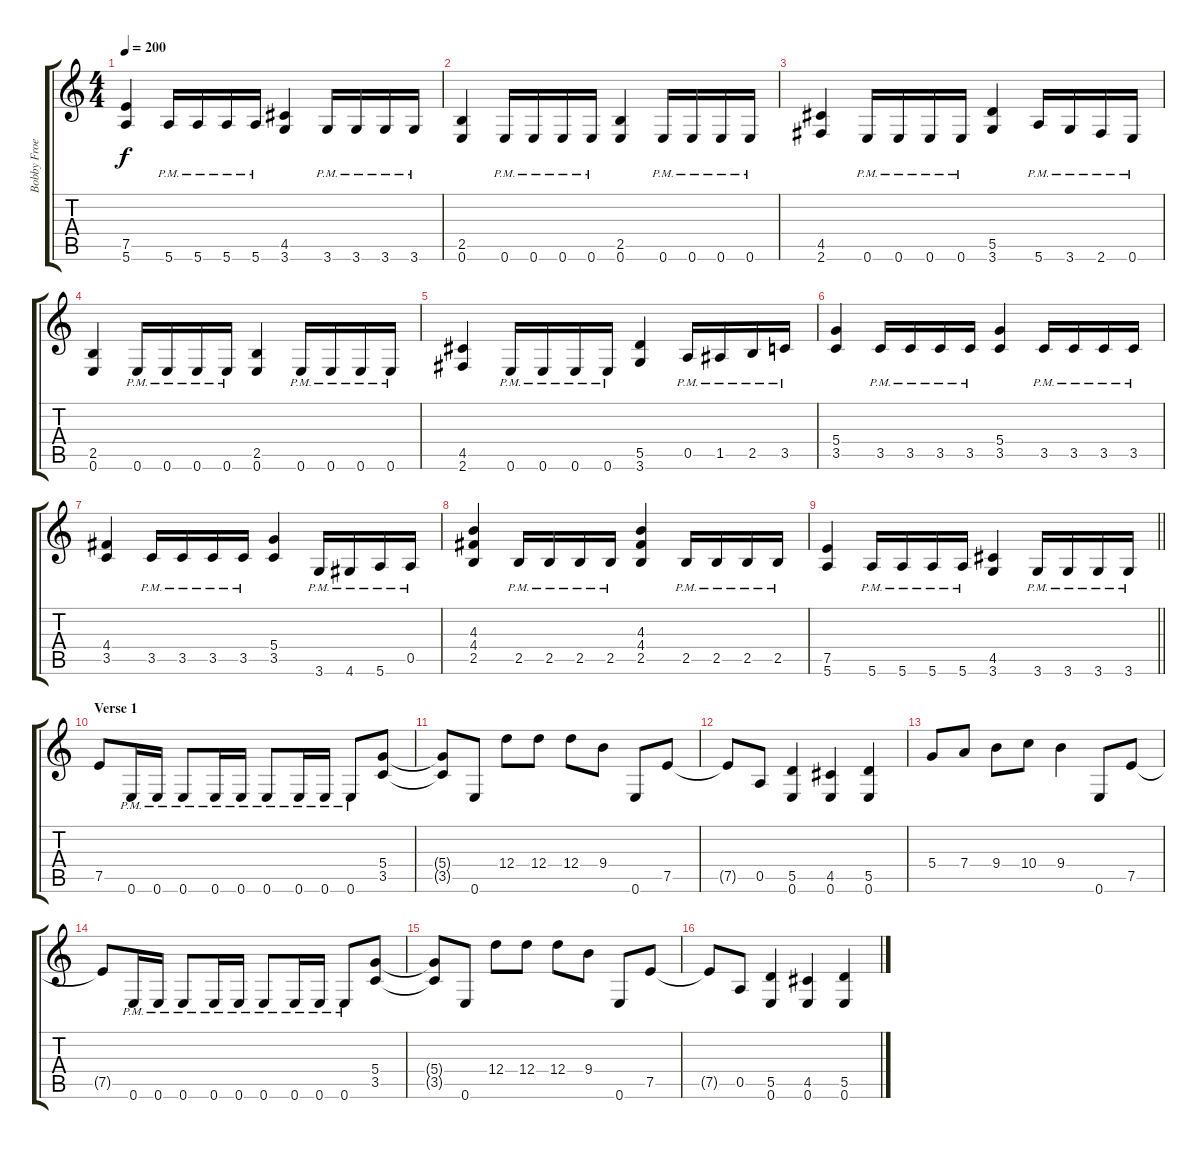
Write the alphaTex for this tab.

\track ("Bobby Froese" "Bobby Froe") {instrument distortionguitar}
\staff {score tabs}
\tuning (E4 B3 G3 D3 A2 E2) {hide}
\ts (4 4)
\tempo 200
\clef g2
\ks c
(7.5 5.6).4{dy f} 5.6{pm}.16 5.6{pm}.16 5.6{pm}.16 5.6{pm}.16 (4.5 3.6).4 3.6{pm}.16 3.6{pm}.16 3.6{pm}.16 3.6{pm}.16 |
(2.5 0.6).4 0.6{pm}.16 0.6{pm}.16 0.6{pm}.16 0.6{pm}.16 (2.5 0.6).4 0.6{pm}.16 0.6{pm}.16 0.6{pm}.16 0.6{pm}.16 |
(4.5 2.6).4 0.6{pm}.16 0.6{pm}.16 0.6{pm}.16 0.6{pm}.16 (5.5 3.6).4 5.6{pm}.16 3.6{pm}.16 2.6{pm}.16 0.6{pm}.16 |
(2.5 0.6).4 0.6{pm}.16 0.6{pm}.16 0.6{pm}.16 0.6{pm}.16 (2.5 0.6).4 0.6{pm}.16 0.6{pm}.16 0.6{pm}.16 0.6{pm}.16 |
(4.5 2.6).4 0.6{pm}.16 0.6{pm}.16 0.6{pm}.16 0.6{pm}.16 (5.5 3.6).4 0.5{pm}.16 1.5{pm}.16 2.5{pm}.16 3.5{pm}.16 |
(5.4 3.5).4 3.5{pm}.16 3.5{pm}.16 3.5{pm}.16 3.5{pm}.16 (5.4 3.5).4 3.5{pm}.16 3.5{pm}.16 3.5{pm}.16 3.5{pm}.16 |
(4.4 3.5).4 3.5{pm}.16 3.5{pm}.16 3.5{pm}.16 3.5{pm}.16 (5.4 3.5).4 3.6{pm}.16 4.6{pm}.16 5.6{pm}.16 0.5{pm}.16 |
(4.3 4.4 2.5).4 2.5{pm}.16 2.5{pm}.16 2.5{pm}.16 2.5{pm}.16 (4.3 4.4 2.5).4 2.5{pm}.16 2.5{pm}.16 2.5{pm}.16 2.5{pm}.16 |
\barLineRight lightlight
(7.5 5.6).4 5.6{pm}.16 5.6{pm}.16 5.6{pm}.16 5.6{pm}.16 (4.5 3.6).4 3.6{pm}.16 3.6{pm}.16 3.6{pm}.16 3.6{pm}.16 |
\section ("" "Verse 1")
7.5.8 0.6{pm}.16 0.6{pm}.16 0.6{pm}.8 0.6{pm}.16 0.6{pm}.16 0.6{pm}.8 0.6{pm}.16 0.6{pm}.16 0.6{pm}.8 (5.4 3.5).8 |
(5.4{t} 3.5{t}).8 0.6.8 12.4.8 12.4.8 12.4.8 9.4.8 0.6.8 7.5.8 |
7.5{t}.8 0.5.8 (5.5 0.6).4 (4.5 0.6).4 (5.5 0.6).4 |
5.4.8 7.4.8 9.4.8 10.4.8 9.4.4 0.6.8 7.5.8 |
7.5{t}.8 0.6{pm}.16 0.6{pm}.16 0.6{pm}.8 0.6{pm}.16 0.6{pm}.16 0.6{pm}.8 0.6{pm}.16 0.6{pm}.16 0.6{pm}.8 (5.4 3.5).8 |
(5.4{t} 3.5{t}).8 0.6.8 12.4.8 12.4.8 12.4.8 9.4.8 0.6.8 7.5.8 |
7.5{t}.8 0.5.8 (5.5 0.6).4 (4.5 0.6).4 (5.5 0.6).4
